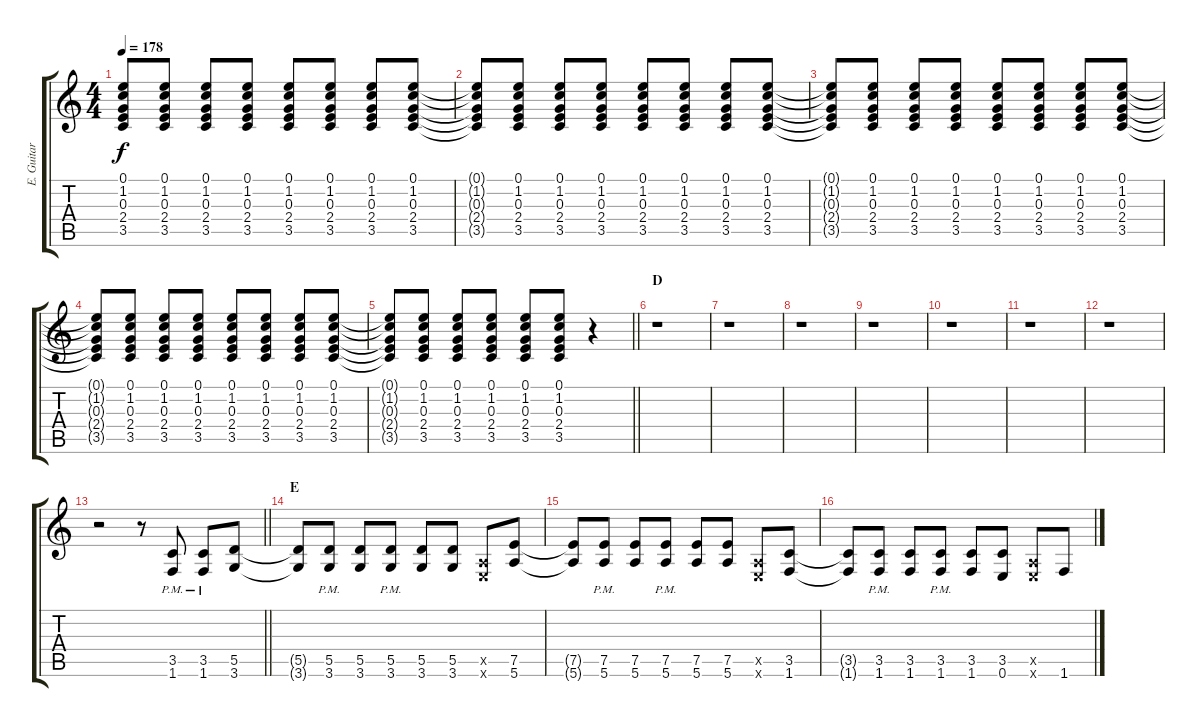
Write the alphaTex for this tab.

\track ("E. Guitar I" "E. Guitar ") {instrument overdrivenguitar}
\staff {score tabs}
\tuning (E4 B3 G3 D3 A2 E2) {hide}
\ts (4 4)
\tempo 178
\clef g2
\ks c
(0.1{t} 1.2{t} 0.3{t} 2.4{t} 3.5{t}).8{dy f} (0.1 1.2 0.3 2.4 3.5).8 (0.1 1.2 0.3 2.4 3.5).8 (0.1 1.2 0.3 2.4 3.5).8 (0.1 1.2 0.3 2.4 3.5).8 (0.1 1.2 0.3 2.4 3.5).8 (0.1 1.2 0.3 2.4 3.5).8 (0.1 1.2 0.3 2.4 3.5).8 |
(0.1{t} 1.2{t} 0.3{t} 2.4{t} 3.5{t}).8 (0.1 1.2 0.3 2.4 3.5).8 (0.1 1.2 0.3 2.4 3.5).8 (0.1 1.2 0.3 2.4 3.5).8 (0.1 1.2 0.3 2.4 3.5).8 (0.1 1.2 0.3 2.4 3.5).8 (0.1 1.2 0.3 2.4 3.5).8 (0.1 1.2 0.3 2.4 3.5).8 |
(0.1{t} 1.2{t} 0.3{t} 2.4{t} 3.5{t}).8 (0.1 1.2 0.3 2.4 3.5).8 (0.1 1.2 0.3 2.4 3.5).8 (0.1 1.2 0.3 2.4 3.5).8 (0.1 1.2 0.3 2.4 3.5).8 (0.1 1.2 0.3 2.4 3.5).8 (0.1 1.2 0.3 2.4 3.5).8 (0.1 1.2 0.3 2.4 3.5).8 |
(0.1{t} 1.2{t} 0.3{t} 2.4{t} 3.5{t}).8 (0.1 1.2 0.3 2.4 3.5).8 (0.1 1.2 0.3 2.4 3.5).8 (0.1 1.2 0.3 2.4 3.5).8 (0.1 1.2 0.3 2.4 3.5).8 (0.1 1.2 0.3 2.4 3.5).8 (0.1 1.2 0.3 2.4 3.5).8 (0.1 1.2 0.3 2.4 3.5).8 |
\barLineRight lightlight
(0.1{t} 1.2{t} 0.3{t} 2.4{t} 3.5{t}).8 (0.1 1.2 0.3 2.4 3.5).8 (0.1 1.2 0.3 2.4 3.5).8 (0.1 1.2 0.3 2.4 3.5).8 (0.1 1.2 0.3 2.4 3.5).8 (0.1 1.2 0.3 2.4 3.5).8 r.4 |
\section ("" "D")
r.1 |
r.1 |
r.1 |
r.1 |
r.1 |
r.1 |
r.1 |
\barLineRight lightlight
r.2 r.8 (3.5{pm} 1.6{pm}).8 (3.5{pm} 1.6{pm}).8 (5.5 3.6).8 |
\section ("" "E")
(5.5{t} 3.6{t}).8 (5.5{pm} 3.6{pm}).8 (5.5 3.6).8 (5.5{pm} 3.6{pm}).8 (5.5 3.6).8 (5.5 3.6).8 (0.5{x} 0.6{x}).8 (7.5 5.6).8 |
(7.5{t} 5.6{t}).8 (7.5{pm} 5.6{pm}).8 (7.5 5.6).8 (7.5{pm} 5.6{pm}).8 (7.5 5.6).8 (7.5 5.6).8 (0.5{x} 0.6{x}).8 (3.5 1.6).8 |
(3.5{t} 1.6{t}).8 (3.5{pm} 1.6{pm}).8 (3.5 1.6).8 (3.5{pm} 1.6{pm}).8 (3.5 1.6).8 (3.5 0.6).8 (0.5{x} 0.6{x}).8 1.6.8
